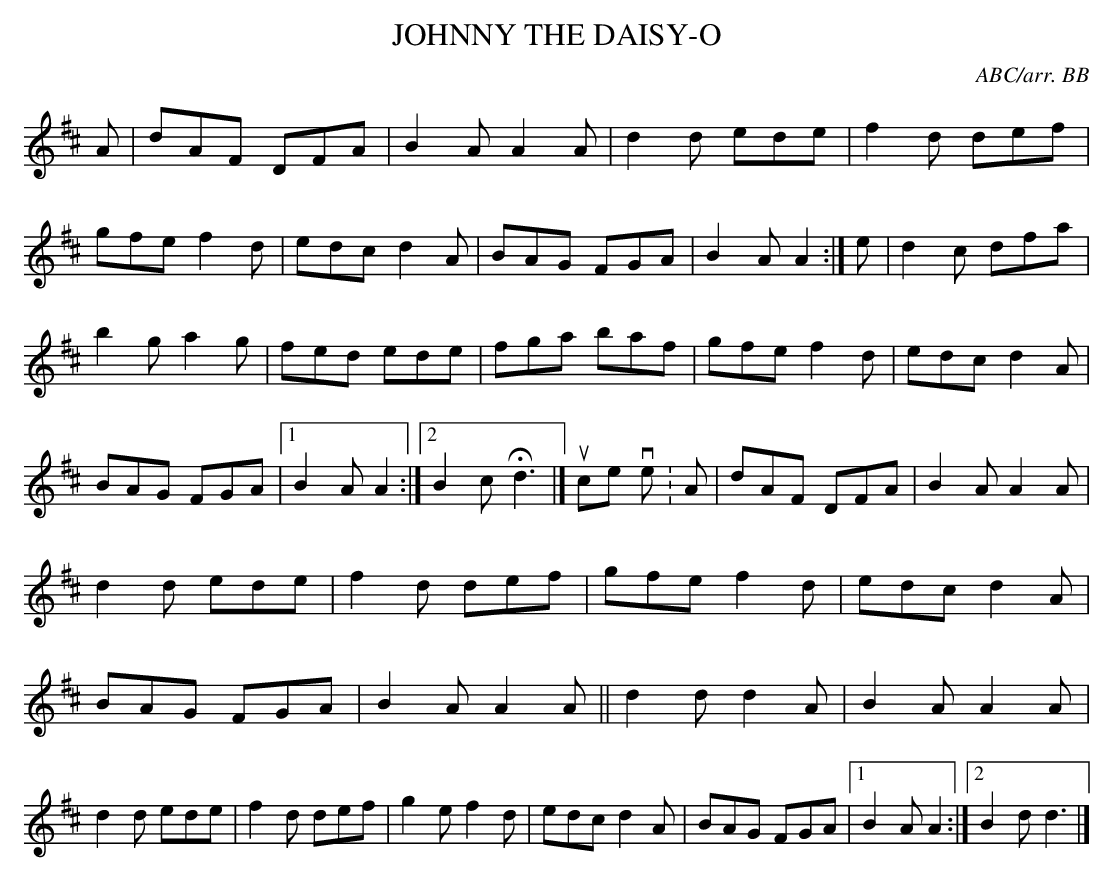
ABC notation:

X:1
T:JOHNNY THE DAISY-O\
C:ABC/arr. BB\
second part to put a bit of contrast to the first part. \
L:1/8\
M:6/8\
K:D\
A|dAF DFA|B2A A2A|d2d ede|f2d def|\
gfe f2d|edc d2A|BAG FGA|B2A A2 :|\
e|d2c dfa|b2g a2g|fed ede|fga baf|\
gfe f2d|edc d2A|BAG FGA|1 B2A A2 :|\\
[2 B2c Hd3|]\
\
source version:\
K:D % originally C\
A|dAF DFA|B2A A2A|d2d ede|f2d def|\
gfe f2d|edc d2A|BAG FGA|B2A A2A ||\
d2d d2A|B2A A2A|d2d ede|f2d def|\
g2e f2d|edc d2A|BAG FGA|1 B2A A2 :|\\
[2 B2d d3|]\
\
\
